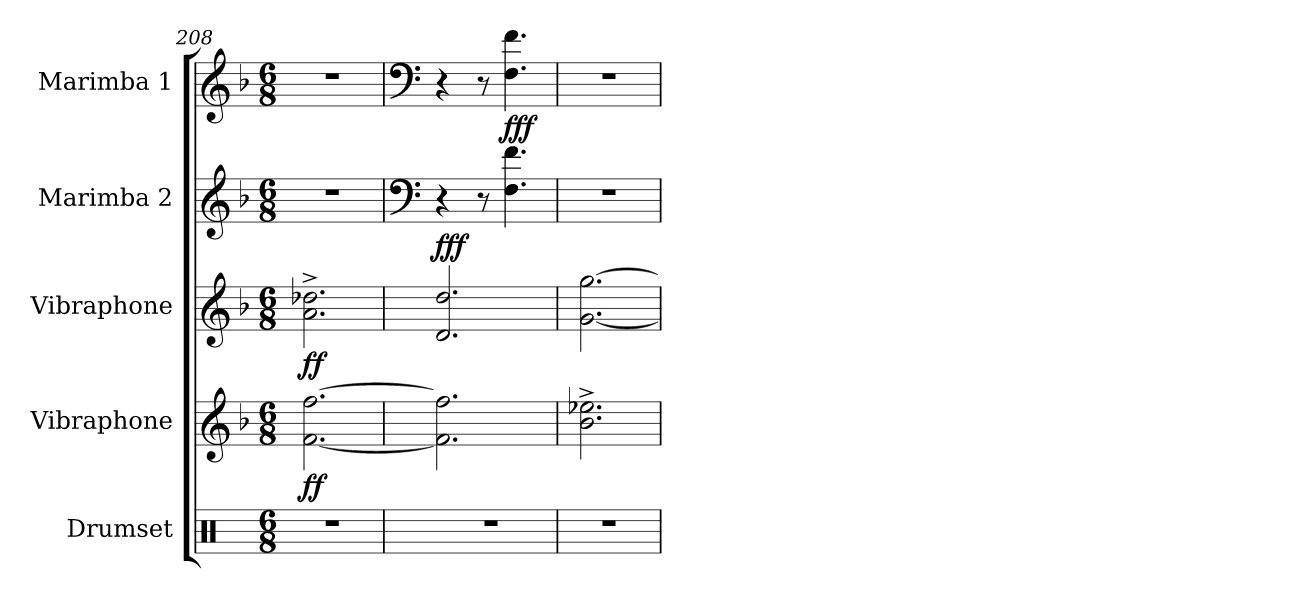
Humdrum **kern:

**kern	**kern	**dynam	**kern	**dynam	**kern	**dynam	**kern
*part5	*part4	*part4	*part3	*part3	*part2	*part2	*part1
*staff5	*staff4	*staff4	*staff3	*staff3	*staff2	*staff2	*staff1
*I"Drumset	*I"Vibraphone	*	*I"Vibraphone	*	*I"Marimba 2	*	*I"Marimba 1
*I'Drs.	*I'Vib.	*	*I'Vib.	*	*I'Mrm. 2	*	*I'Mrm. 1
!!LO:PB:g=z
*clefX	*clefG2	*	*clefG2	*	*clefG2	*	*clefG2
*k[]	*k[b-]	*	*k[b-]	*	*k[b-]	*	*k[b-]
*M6/8	*M6/8	*	*M6/8	*	*M6/8	*	*M6/8
=208	=208	=208	=208	=208	=208	=208	=208
!	!	!LO:DY:b	!	!LO:DY:b	!	!	!
2.r	[2.f\ [2.ff\	ff	2.a\^ 2.dd-X\^	ff	2.r	.	2.r
=209	=209	=209	=209	=209	=209	=209	=209
*	*	*	*	*	*clefF4	*	*clefF4
!	!	!	!	!LO:DY:a	!	!	!
2.r	2.f\] 2.ff\]	.	2.d/ 2.dd/	fff	4r	.	4r
.	.	.	.	.	8r	.	8r
!	!	!	!	!	!	!LO:DY:a	!
.	.	.	.	.	4.F\ 4.f\	fff	4.F\ 4.f\
=210	=210	=210	=210	=210	=210	=210	=210
2.r	2.b-\^ 2.ee-X\^	.	[2.g\ [2.gg\	.	2.r	.	2.r
=	=	=	=	=	=	=	=
*-	*-	*-	*-	*-	*-	*-	*-
